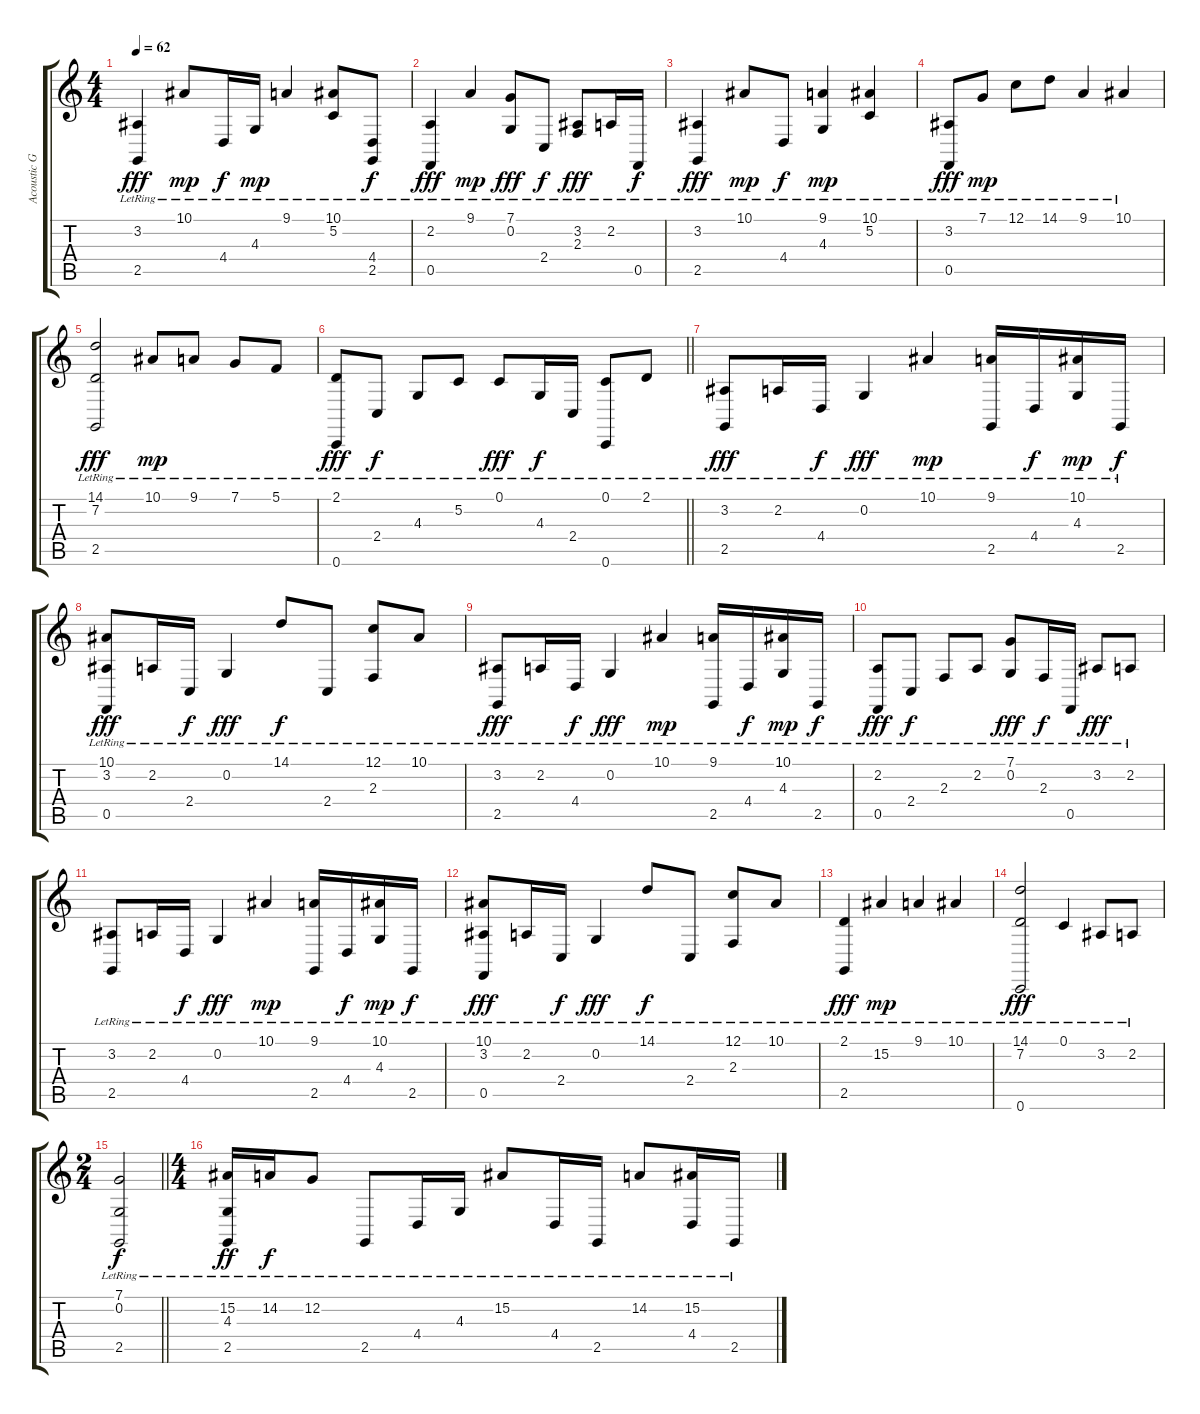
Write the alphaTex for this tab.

\track ("Acoustic Grand Piano" "Acoustic G") {instrument acousticgrandpiano}
\staff {score tabs}
\tuning (C4 G3 Eb3 Bb2 F2 C2) {hide}
\ts (4 4)
\tempo 62
\clef g2
\ks c
(3.2{lr} 2.5{lr}).4{dy fff} 10.1{lr}.8{dy mp} 4.4{lr}.16{dy f} 4.3{lr}.16{dy mp} 9.1{lr}.4 (10.1{lr} 5.2{lr}).8 (4.4{lr} 2.5{lr}).8{dy f} |
(2.2{lr} 0.5{lr}).4{dy fff} 9.1{lr}.4{dy mp} (7.1{lr} 0.2{lr}).8{dy fff} 2.4{lr}.8{dy f} (3.2{lr} 2.3{lr}).8{dy fff} 2.2{lr}.16 0.5{lr}.16{dy f} |
(3.2{lr} 2.5{lr}).4{dy fff} 10.1{lr}.8{dy mp} 4.4{lr}.8{dy f} (9.1{lr} 4.3{lr}).4{dy mp} (10.1{lr} 5.2{lr}).4 |
(3.2{lr} 0.5{lr}).8{dy fff} 7.1{lr}.8{dy mp} 12.1{lr}.8 14.1{lr}.8 9.1{lr}.4 10.1{lr}.4 |
(14.1{lr} 7.2{lr} 2.5{lr}).2{dy fff} 10.1{lr}.8{dy mp} 9.1{lr}.8 7.1{lr}.8 5.1{lr}.8 |
\barLineRight lightlight
(2.1{lr} 0.6{lr}).8{dy fff} 2.4{lr}.8{dy f} 4.3{lr}.8 5.2{lr}.8 0.1{lr}.8{dy fff} 4.3{lr}.16{dy f} 2.4{lr}.16 (0.1{lr} 0.6{lr}).8 2.1{lr}.8 |
(3.2{lr} 2.5{lr}).8{dy fff} 2.2{lr}.16 4.4{lr}.16{dy f} 0.2{lr}.4{dy fff} 10.1{lr}.4{dy mp} (9.1{lr} 2.5{lr}).16 4.4{lr}.16{dy f} (10.1{lr} 4.3{lr}).16{dy mp} 2.5{lr}.16{dy f} |
(10.1{lr} 3.2{lr} 0.5{lr}).8{dy fff} 2.2{lr}.16 2.4{lr}.16{dy f} 0.2{lr}.4{dy fff} 14.1{lr}.8{dy f} 2.4{lr}.8 (12.1{lr} 2.3{lr}).8 10.1{lr}.8 |
(3.2{lr} 2.5{lr}).8{dy fff} 2.2{lr}.16 4.4{lr}.16{dy f} 0.2{lr}.4{dy fff} 10.1{lr}.4{dy mp} (9.1{lr} 2.5{lr}).16 4.4{lr}.16{dy f} (10.1{lr} 4.3{lr}).16{dy mp} 2.5{lr}.16{dy f} |
(2.2{lr} 0.5{lr}).8{dy fff} 2.4{lr}.8{dy f} 2.3{lr}.8 2.2{lr}.8 (7.1{lr} 0.2{lr}).8{dy fff} 2.3{lr}.16{dy f} 0.5{lr}.16 3.2{lr}.8{dy fff} 2.2{lr}.8 |
(3.2{lr} 2.5{lr}).8 2.2{lr}.16 4.4{lr}.16{dy f} 0.2{lr}.4{dy fff} 10.1{lr}.4{dy mp} (9.1{lr} 2.5{lr}).16 4.4{lr}.16{dy f} (10.1{lr} 4.3{lr}).16{dy mp} 2.5{lr}.16{dy f} |
(10.1{lr} 3.2{lr} 0.5{lr}).8{dy fff} 2.2{lr}.16 2.4{lr}.16{dy f} 0.2{lr}.4{dy fff} 14.1{lr}.8{dy f} 2.4{lr}.8 (12.1{lr} 2.3{lr}).8 10.1{lr}.8 |
(2.1{lr} 2.5{lr}).4{dy fff} 15.2{lr}.4{dy mp} 9.1{lr}.4 10.1{lr}.4 |
(14.1{lr} 7.2{lr} 0.6{lr}).2{dy fff} 0.1{lr}.4 3.2{lr}.8 2.2{lr}.8 |
\ts (2 4)
\barLineRight lightlight
(7.1{lr} 0.2{lr} 2.5{lr}).2{dy f} |
\ts (4 4)
(15.2{lr} 4.3{lr} 2.5{lr}).16{dy ff} 14.2{lr}.16{dy f} 12.2{lr}.8 2.5{lr}.8 4.4{lr}.16 4.3{lr}.16 15.2{lr}.8 4.4{lr}.16 2.5{lr}.16 14.2{lr}.8 (15.2{lr} 4.4{lr}).16 2.5{lr}.16
